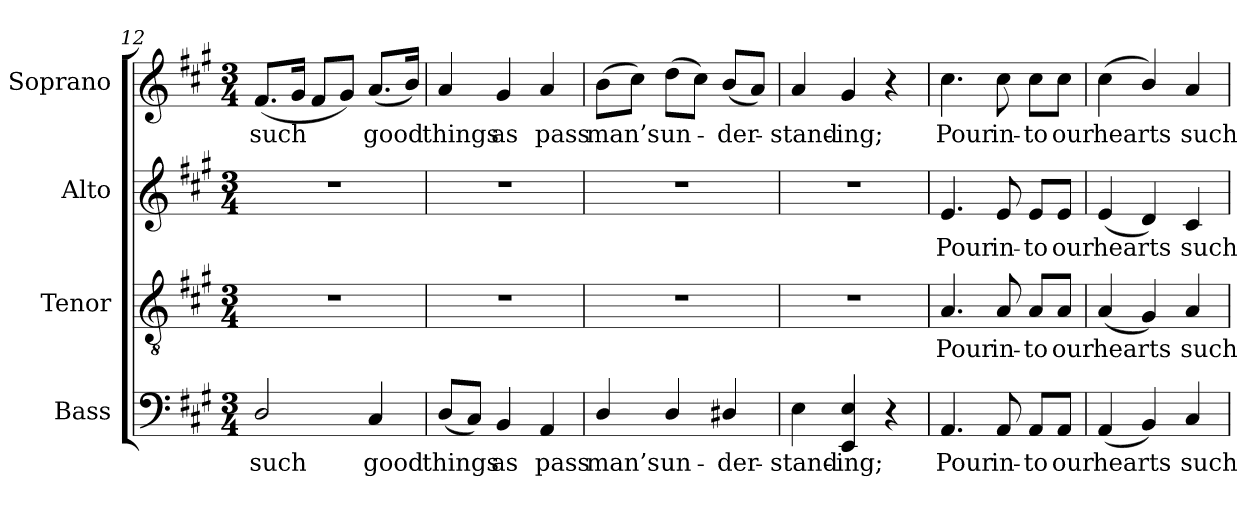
**kern	**text	**kern	**text	**kern	**text	**kern	**text
*part4	*part4	*part3	*part3	*part2	*part2	*part1	*part1
*staff4	*staff4	*staff3	*staff3	*staff2	*staff2	*staff1	*staff1
*I"Bass	*	*I"Tenor	*	*I"Alto	*	*I"Soprano	*
*I'B.	*	*I'T.	*	*I'A.	*	*I'S.	*
!!LO:LB:g=z
*clefF4	*	*clefGv2	*	*clefG2	*	*clefG2	*
*	*	*ITrd7c12	*	*	*	*	*
*k[f#c#g#]	*	*k[f#c#g#]	*	*k[f#c#g#]	*	*k[f#c#g#]	*
*A:	*	*A:	*	*A:	*	*A:	*
*M3/4	*	*M3/4	*	*M3/4	*	*M3/4	*
=12	=12	=12	=12	=12	=12	=12	=12
!	!LO:LY:b:color=#000000	!LO:N:vis=1	!	!LO:N:vis=1	!	!	!
!	!	!	!	!	!	!	!LO:LY:b:color=#000000
2Di/	such	2.r	.	2.r	.	(8.f#i/L	such
.	.	.	.	.	.	16g#i/Jk	.
.	.	.	.	.	.	8f#i/L	.
.	.	.	.	.	.	8g#i/J)	.
!	!LO:LY:b:color=#000000	!	!	!	!	!	!
!	!	!	!	!	!	!	!LO:LY:b:color=#000000
4C#i/	good	.	.	.	.	(8.ai/L	good
.	.	.	.	.	.	16bi/Jk)	.
=13	=13	=13	=13	=13	=13	=13	=13
!	!LO:LY:b:color=#000000	!LO:N:vis=1	!	!LO:N:vis=1	!	!	!
!	!	!	!	!	!	!	!LO:LY:b:color=#000000
(8Di/L	things	2.r	.	2.r	.	4ai/	things
8C#i/J)	.	.	.	.	.	.	.
!	!LO:LY:b:color=#000000	!	!	!	!	!	!
!	!	!	!	!	!	!	!LO:LY:b:color=#000000
4BBi/	as	.	.	.	.	4g#i/	as
!	!LO:LY:b:color=#000000	!	!	!	!	!	!
!	!	!	!	!	!	!	!LO:LY:b:color=#000000
4AAi/	pass	.	.	.	.	4ai/	pass
=14	=14	=14	=14	=14	=14	=14	=14
!	!LO:LY:b:color=#000000	!LO:N:vis=1	!	!LO:N:vis=1	!	!	!
!	!	!	!	!	!	!	!LO:LY:b:color=#000000
4Di/	man’s	2.r	.	2.r	.	(8bi\L	man’s
.	.	.	.	.	.	8cc#i\J)	.
!	!LO:LY:b:color=#000000	!	!	!	!	!	!
!	!	!	!	!	!	!	!LO:LY:b:color=#000000
4Di/	un-	.	.	.	.	(8ddi\L	un-
.	.	.	.	.	.	8cc#i\J)	.
!	!LO:LY:b:color=#000000	!	!	!	!	!	!
!	!	!	!	!	!	!	!LO:LY:b:color=#000000
4D#Xi/	-der-	.	.	.	.	(8bi/L	-der-
.	.	.	.	.	.	8ai/J)	.
=15	=15	=15	=15	=15	=15	=15	=15
!	!LO:LY:b:color=#000000	!LO:N:vis=1	!	!LO:N:vis=1	!	!	!
!	!	!	!	!	!	!	!LO:LY:b:color=#000000
4Ei\	-stand-	2.r	.	2.r	.	4ai/	-stand-
!	!LO:LY:b:color=#000000	!	!	!	!	!	!
!	!	!	!	!	!	!	!LO:LY:b:color=#000000
4EEi/ 4Ei	-ing;	.	.	.	.	4g#i/	-ing;
4r	.	.	.	.	.	4r	.
!!LO:LB:g=z
=16	=16	=16	=16	=16	=16	=16	=16
!	!LO:LY:b:color=#000000	!	!	!	!	!	!
!	!	!	!LO:LY:b:color=#000000	!	!	!	!
!	!	!	!	!	!LO:LY:b:color=#000000	!	!
!	!	!	!	!	!	!	!LO:LY:b:color=#000000
4.AAi/	Pour	4.AAi/	Pour	4.ei/	Pour	4.cc#i\	Pour
!	!LO:LY:b:color=#000000	!	!	!	!	!	!
!	!	!	!LO:LY:b:color=#000000	!	!	!	!
!	!	!	!	!	!LO:LY:b:color=#000000	!	!
!	!	!	!	!	!	!	!LO:LY:b:color=#000000
8AAi/	in-	8AAi/	in-	8ei/	in-	8cc#i\	in-
!	!LO:LY:b:color=#000000	!	!	!	!	!	!
!	!	!	!LO:LY:b:color=#000000	!	!	!	!
!	!	!	!	!	!LO:LY:b:color=#000000	!	!
!	!	!	!	!	!	!	!LO:LY:b:color=#000000
8AAi/L	-to	8AAi/L	-to	8ei/L	-to	8cc#i\L	-to
!	!LO:LY:b:color=#000000	!	!	!	!	!	!
!	!	!	!LO:LY:b:color=#000000	!	!	!	!
!	!	!	!	!	!LO:LY:b:color=#000000	!	!
!	!	!	!	!	!	!	!LO:LY:b:color=#000000
8AAi/J	our	8AAi/J	our	8ei/J	our	8cc#i\J	our
=17	=17	=17	=17	=17	=17	=17	=17
!	!LO:LY:b:color=#000000	!	!	!	!	!	!
!	!	!	!LO:LY:b:color=#000000	!	!	!	!
!	!	!	!	!	!LO:LY:b:color=#000000	!	!
!	!	!	!	!	!	!	!LO:LY:b:color=#000000
(4AAi/	hearts	(4AAi/	hearts	(4ei/	hearts	(4cc#i\	hearts
4BBi/)	.	4GG#i/)	.	4di/)	.	4bi/)	.
!	!LO:LY:b:color=#000000	!	!	!	!	!	!
!	!	!	!LO:LY:b:color=#000000	!	!	!	!
!	!	!	!	!	!LO:LY:b:color=#000000	!	!
!	!	!	!	!	!	!	!LO:LY:b:color=#000000
4C#i/	such	4AAi/	such	4c#i/	such	4ai/	such
=	=	=	=	=	=	=	=
*-	*-	*-	*-	*-	*-	*-	*-
